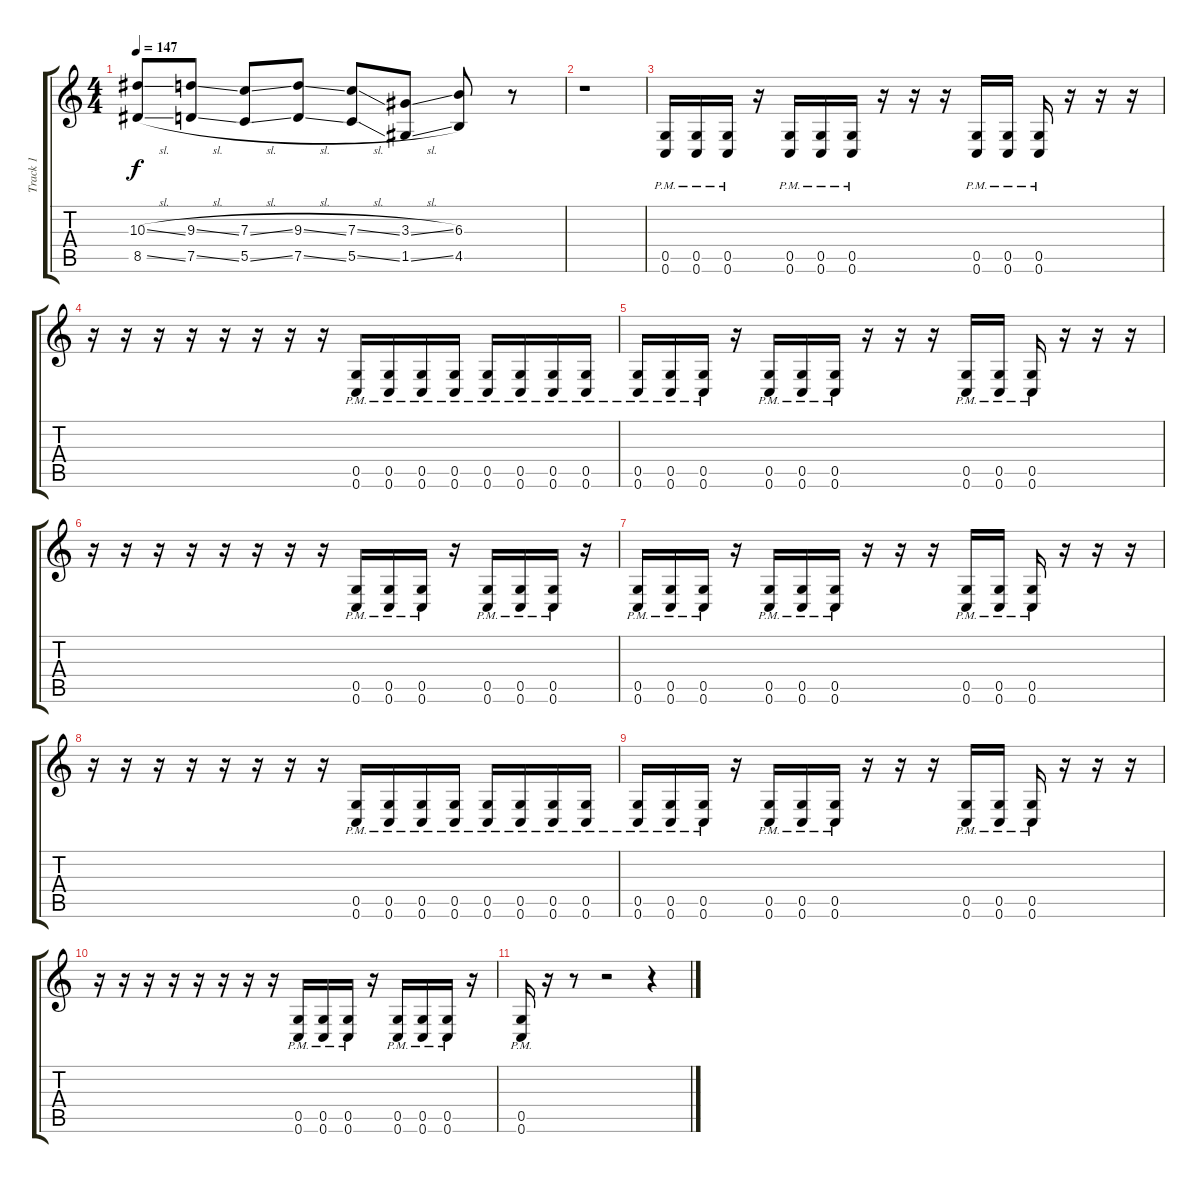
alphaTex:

\track ("Track 1" "Track 1") {instrument distortionguitar}
\staff {score tabs}
\tuning (D4 A3 F3 C3 G2 C2) {hide}
\ts (4 4)
\tempo 147
\clef g2
\ks c
(10.3{sl} 8.5{sl}).8{dy f} (9.3{sl} 7.5{sl}).8 (7.3{sl} 5.5{sl}).8 (9.3{sl} 7.5{sl}).8 (7.3{sl} 5.5{sl}).8 (3.3{sl} 1.5{sl}).8 (6.3 4.5).8 r.8 |
r.1 |
(0.5{pm} 0.6{pm}).16 (0.5{pm} 0.6{pm}).16 (0.5{pm} 0.6{pm}).16 r.16 (0.5{pm} 0.6{pm}).16 (0.5{pm} 0.6{pm}).16 (0.5{pm} 0.6{pm}).16 r.16 r.16 r.16 (0.5{pm} 0.6{pm}).16 (0.5{pm} 0.6{pm}).16 (0.5{pm} 0.6{pm}).16 r.16 r.16 r.16 |
r.16 r.16 r.16 r.16 r.16 r.16 r.16 r.16 (0.5{pm} 0.6{pm}).16 (0.5{pm} 0.6{pm}).16 (0.5{pm} 0.6{pm}).16 (0.5{pm} 0.6{pm}).16 (0.5{pm} 0.6{pm}).16 (0.5{pm} 0.6{pm}).16 (0.5{pm} 0.6{pm}).16 (0.5{pm} 0.6{pm}).16 |
(0.5{pm} 0.6{pm}).16 (0.5{pm} 0.6{pm}).16 (0.5{pm} 0.6{pm}).16 r.16 (0.5{pm} 0.6{pm}).16 (0.5{pm} 0.6{pm}).16 (0.5{pm} 0.6{pm}).16 r.16 r.16 r.16 (0.5{pm} 0.6{pm}).16 (0.5{pm} 0.6{pm}).16 (0.5{pm} 0.6{pm}).16 r.16 r.16 r.16 |
r.16 r.16 r.16 r.16 r.16 r.16 r.16 r.16 (0.5{pm} 0.6{pm}).16 (0.5{pm} 0.6{pm}).16 (0.5{pm} 0.6{pm}).16 r.16 (0.5{pm} 0.6{pm}).16 (0.5{pm} 0.6{pm}).16 (0.5{pm} 0.6{pm}).16 r.16 |
(0.5{pm} 0.6{pm}).16 (0.5{pm} 0.6{pm}).16 (0.5{pm} 0.6{pm}).16 r.16 (0.5{pm} 0.6{pm}).16 (0.5{pm} 0.6{pm}).16 (0.5{pm} 0.6{pm}).16 r.16 r.16 r.16 (0.5{pm} 0.6{pm}).16 (0.5{pm} 0.6{pm}).16 (0.5{pm} 0.6{pm}).16 r.16 r.16 r.16 |
r.16 r.16 r.16 r.16 r.16 r.16 r.16 r.16 (0.5{pm} 0.6{pm}).16 (0.5{pm} 0.6{pm}).16 (0.5{pm} 0.6{pm}).16 (0.5{pm} 0.6{pm}).16 (0.5{pm} 0.6{pm}).16 (0.5{pm} 0.6{pm}).16 (0.5{pm} 0.6{pm}).16 (0.5{pm} 0.6{pm}).16 |
(0.5{pm} 0.6{pm}).16 (0.5{pm} 0.6{pm}).16 (0.5{pm} 0.6{pm}).16 r.16 (0.5{pm} 0.6{pm}).16 (0.5{pm} 0.6{pm}).16 (0.5{pm} 0.6{pm}).16 r.16 r.16 r.16 (0.5{pm} 0.6{pm}).16 (0.5{pm} 0.6{pm}).16 (0.5{pm} 0.6{pm}).16 r.16 r.16 r.16 |
r.16 r.16 r.16 r.16 r.16 r.16 r.16 r.16 (0.5{pm} 0.6{pm}).16 (0.5{pm} 0.6{pm}).16 (0.5{pm} 0.6{pm}).16 r.16 (0.5{pm} 0.6{pm}).16 (0.5{pm} 0.6{pm}).16 (0.5{pm} 0.6{pm}).16 r.16 |
(0.5{pm} 0.6).16 r.16 r.8 r.2 r.4
